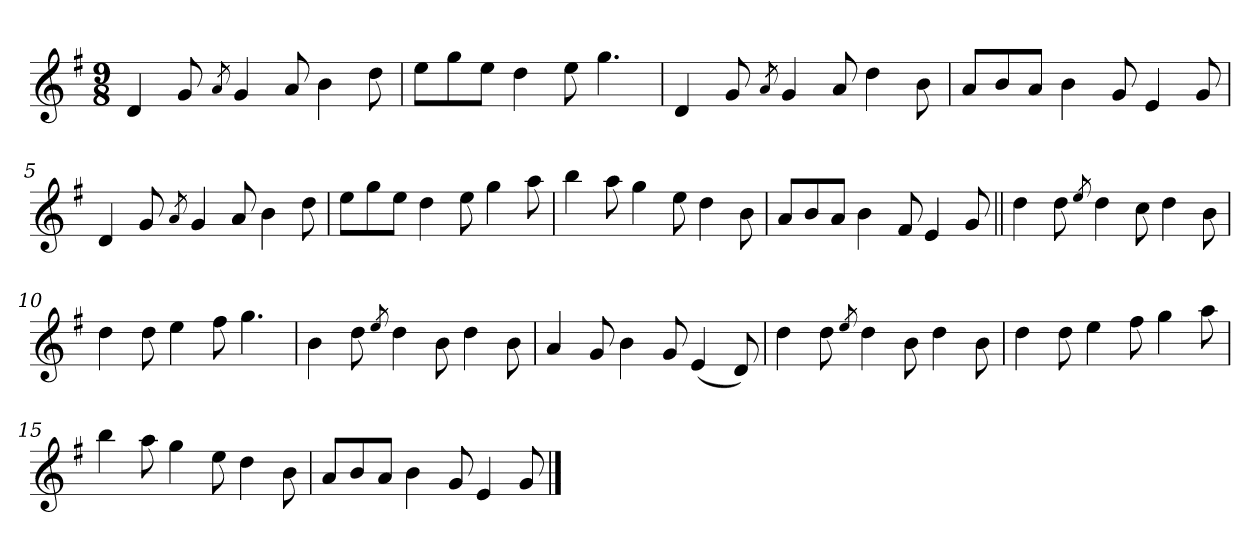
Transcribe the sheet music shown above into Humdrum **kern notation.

**kern
*part1
*staff1
*clefG2
*k[f#]
*G:
*M9/8
=1
4d/
8g/
8qa/
4g/
8a/
4b\
8dd\
=2
8ee\L
8gg\
8ee\J
4dd\
8ee\
4.gg\
=3
4d/
8g/
8qa/
4g/
8a/
4dd\
8b\
=4
8a/L
8b/
8a/J
4b\
8g/
4e/
8g/
=5
4d/
8g/
8qa/
4g/
8a/
4b\
8dd\
!!LO:LB:g=z
=6
8ee\L
8gg\
8ee\J
4dd\
8ee\
4gg\
8aa\
=7
4bb\
8aa\
4gg\
8ee\
4dd\
8b\
=8
8a/L
8b/
8a/J
4b\
8f#/
4e/
8g/
=9||
4dd\
8dd\
8qee/
4dd\
8cc\
4dd\
8b\
=10
4dd\
8dd\
4ee\
8ff#\
4.gg\
=11
4b\
8dd\
8qee/
4dd\
8b\
4dd\
8b\
!!LO:LB:g=z
=12
4a/
8g/
4b\
8g/
(<4e/
8d/)
=13
4dd\
8dd\
8qee/
4dd\
8b\
4dd\
8b\
=14
4dd\
8dd\
4ee\
8ff#\
4gg\
8aa\
=15
4bb\
8aa\
4gg\
8ee\
4dd\
8b\
=16
8a/L
8b/
8a/J
4b\
8g/
4e/
8g/
==
*-
